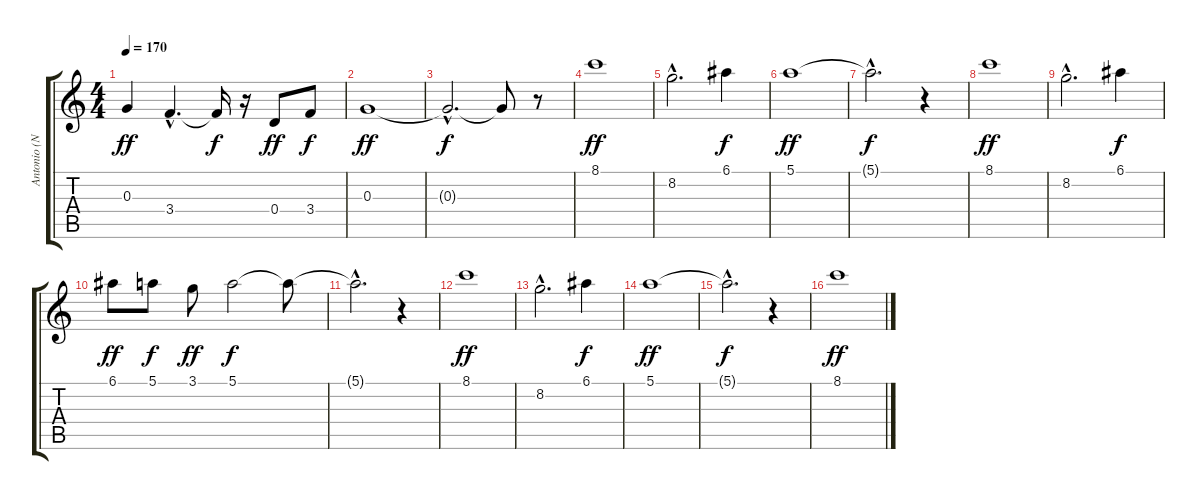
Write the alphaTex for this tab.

\track ("Antonio (Nagar)" "Antonio (N") {instrument electricbasspick}
\staff {score tabs}
\tuning (E4 B3 G3 D3 A2 E2) {hide}
\ts (4 4)
\tempo 170
\clef g2
\ks c
0.3.4{dy ff} 3.4{hac}.4{d} 3.4{t}.16{dy f} r.16 0.4.8{dy ff} 3.4.8{dy f} |
0.3.1{dy ff} |
0.3{hac t}.2{d dy f} 0.3{t}.8 r.8 |
8.1.1{dy ff volume 8} |
8.2{hac}.2{d} 6.1.4{dy f} |
5.1.1{dy ff} |
5.1{hac t}.2{d dy f} r.4 |
8.1.1{dy ff} |
8.2{hac}.2{d} 6.1.4{dy f} |
6.1.8{dy ff} 5.1.8{dy f} 3.1.8{dy ff} 5.1.2{dy f} 5.1{t}.8 |
5.1{hac t}.2{d volume 16} r.4 |
8.1.1{dy ff} |
8.2{hac}.2{d} 6.1.4{dy f} |
5.1.1{dy ff} |
5.1{hac t}.2{d dy f} r.4 |
8.1.1{dy ff}
